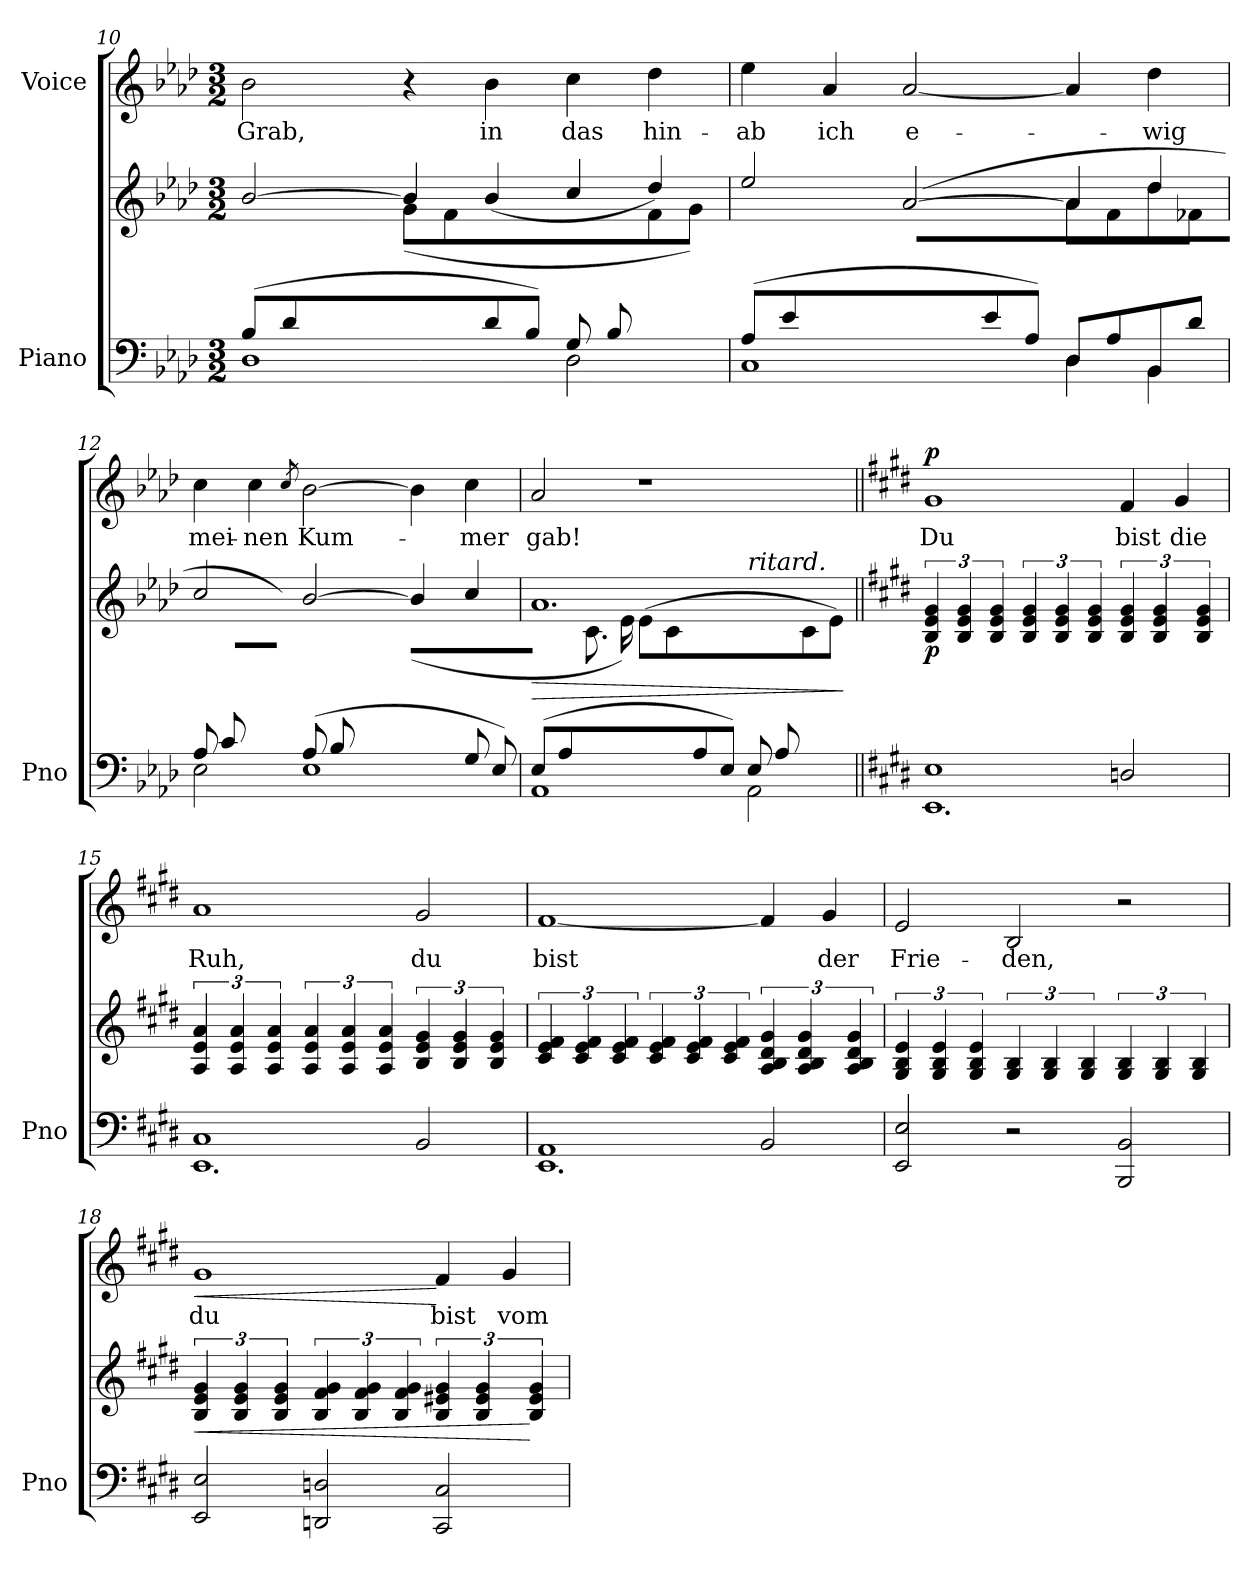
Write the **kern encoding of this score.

**kern	**kern	**dynam	**kern	**text	**dynam
*part2	*part2	*part2	*part1	*part1	*part1
*staff3	*staff2	*staff2/3	*staff1	*staff1	*staff1
*I"Piano	*	*	*I"Voice	*	*
*I'Pno	*	*	*	*	*
*clefF4	*clefG2	*	*clefG2	*	*
*k[b-e-a-d-]	*k[b-e-a-d-]	*	*k[b-e-a-d-]	*	*
*M3/2	*M3/2	*	*M3/2	*	*
=10	=10	=10	=10	=10	=10
*^	*^	*	*	*	*
(<8B-/L	1D-	[>2b-/	4ryy	.	2b-\	Grab,	.
8d-/	.	.	.	.	.	.	.
2ryy	.	.	8.f-X\	.	.	.	.
.	.	.	16gn\Jk)	.	.	.	.
.	.	4b-/]	(<8g\L	.	4r	.	.
.	.	.	8f-\	.	.	.	.
8d-/	.	(>4b-/	2ryy	.	4b-\	in	.
8B-/J)	.	.	.	.	.	.	.
(<8G/L	2D-\	4cc/	.	.	4cc\	das	.
8B-/	.	.	.	.	.	.	.
4ryy	.	4dd-/)	8f-\	.	4dd-\	hin-	.
.	.	.	8g\J)	.	.	.	.
=11	=11	=11	=11	=11	=11	=11	=11
*	*	*	*^	*	*	*	*
(<8A-/L	1C	2ee-/	1ryy	4ryy	.	4ee-\	-ab	.
8e-/	.	.	.	.	.	.	.	.
2ryy	.	.	.	8.g-X\	.	4a-/	ich	.
.	.	.	.	16a-\Jk)	.	.	.	.
.	.	[>2a-/	.	(<8a-\L	.	[2a-/	e-	.
.	.	.	.	8g-\	.	.	.	.
8e-/	.	.	.	2.ryy	.	.	.	.
8A-/J)	.	.	.	.	.	.	.	.
8D-/L	4D-\	4a-/]	8a-\L	.	.	4a-/]	.	.
8A-/	.	.	8f\	.	.	.	.	.
8BB-/	4BB-\	4dd-/	8dd-\	.	.	4dd-\	-wig	.
8d-/J	.	.	8f-X\J	.	.	.	.	.
*	*	*	*v	*v	*	*	*	*
=12	=12	=12	=12	=12	=12	=12	=12
(<8A-/L	2E-\	2cc/	4ryy	.	4cc\	mei-	.
8c/	.	.	.	.	.	.	.
4ryy	.	.	8e-\	.	4cc\	-nen	.
.	.	.	8a-\J)	.	.	.	.
.	.	.	.	.	8qcc/	.	.
(<8A-/L	1E-	[>2b-/	4ryy	.	[2b-\	Kum-	.
8B-/	.	.	.	.	.	.	.
2ryy	.	.	8.d-\	.	.	.	.
.	.	.	16e-\Jk)	.	.	.	.
.	.	4b-/]	(<8e-\L	.	4b-\]	.	.
.	.	.	8d-\	.	.	.	.
8G/	.	4cc/	4ryy	.	4cc\	-mer	.
8E-/J)	.	.	.	.	.	.	.
*	*	*v	*v	*	*	*	*
=13	=13	=13	=13	=13	=13	=13
!	!	!	!LO:HP:b	!	!	!
*	*	*^	*	*	*	*
*	*	*	*^	*	*	*	*
(>8E-/L	1AA-	1.a-	1ryy	4ryy	>	2a-/	gab!	.
8A-/	.	.	.	.	.	.	.	.
2ryy	.	.	.	8.c\	.	.	.	.
.	.	.	.	16e-\Jk)	.	.	.	.
.	.	.	.	(>8e-\L	.	1r	.	.
.	.	.	.	8c\	.	.	.	.
8A-/	.	.	.	2ryy	.	.	.	.
8E-/J)	.	.	.	.	.	.	.	.
!	!	!	!LO:TX:i:t=ritard.	!	!	!	!	!
(>8E-/L	2AA-\	.	2ryy	.	.	.	.	.
8A-/	.	.	.	.	.	.	.	.
4ryy	.	.	.	8c\	.	.	.	.
.	.	.	.	8e-\J)	.	.	.	.
*v	*v	*	*	*	*	*	*	*
*	*v	*v	*v	*	*	*	*
.	.	]	.	.	.
=14||	=14||	=14||	=14||	=14||	=14||
*k[f#c#g#d#]	*k[f#c#g#d#]	*	*k[f#c#g#d#]	*	*
*^	*	*	*	*	*
!	!	!	!LO:DY:b	!	!	!LO:DY:a
1E	1.EE	6B/ 6e/ 6g#/	p	1g#	Du	p
.	.	6B/ 6e/ 6g#/	.	.	.	.
.	.	6B/ 6e/ 6g#/	.	.	.	.
.	.	6B/ 6e/ 6g#/	.	.	.	.
.	.	6B/ 6e/ 6g#/	.	.	.	.
.	.	6B/ 6e/ 6g#/	.	.	.	.
2Dn/	.	6B/ 6e/ 6g#/	.	4f#/	bist	.
.	.	6B/ 6e/ 6g#/	.	.	.	.
.	.	.	.	4g#/	die	.
.	.	6B/ 6e/ 6g#/	.	.	.	.
=15	=15	=15	=15	=15	=15	=15
1C#	1.EE	6A/ 6e/ 6a/	.	1a	Ruh,	.
.	.	6A/ 6e/ 6a/	.	.	.	.
.	.	6A/ 6e/ 6a/	.	.	.	.
.	.	6A/ 6e/ 6a/	.	.	.	.
.	.	6A/ 6e/ 6a/	.	.	.	.
.	.	6A/ 6e/ 6a/	.	.	.	.
2BB/	.	6B/ 6e/ 6g#/	.	2g#/	du	.
.	.	6B/ 6e/ 6g#/	.	.	.	.
.	.	6B/ 6e/ 6g#/	.	.	.	.
=16	=16	=16	=16	=16	=16	=16
1AA	1.EE	6c#/ 6e/ 6f#/	.	[1f#	bist	.
.	.	6c#/ 6e/ 6f#/	.	.	.	.
.	.	6c#/ 6e/ 6f#/	.	.	.	.
.	.	6c#/ 6e/ 6f#/	.	.	.	.
.	.	6c#/ 6e/ 6f#/	.	.	.	.
.	.	6c#/ 6e/ 6f#/	.	.	.	.
2BB/	.	6A/ 6B/ 6d#/ 6g#/	.	4f#/]	.	.
.	.	6A/ 6B/ 6d#/ 6g#/	.	.	.	.
.	.	.	.	4g#/	der	.
.	.	6A/ 6B/ 6d#/ 6g#/	.	.	.	.
*v	*v	*	*	*	*	*
=17	=17	=17	=17	=17	=17
2EE/ 2E/	6G#/ 6B/ 6e/	.	2e/	Frie-	.
.	6G#/ 6B/ 6e/	.	.	.	.
.	6G#/ 6B/ 6e/	.	.	.	.
2r	6G#/ 6B/	.	2B/	-den,	.
.	6G#/ 6B/	.	.	.	.
.	6G#/ 6B/	.	.	.	.
2BBB/ 2BB/	6G#/ 6B/	.	2r	.	.
.	6G#/ 6B/	.	.	.	.
.	6G#/ 6B/	.	.	.	.
=18	=18	=18	=18	=18	=18
!	!	!LO:HP:b	!	!	!LO:HP:b
2EE/ 2E/	6B/ 6e/ 6g#/	<	1g#	du	<
.	6B/ 6e/ 6g#/	.	.	.	.
.	6B/ 6e/ 6g#/	.	.	.	.
2DDn/ 2Dn/	6B/ 6f#/ 6g#/	.	.	.	.
.	6B/ 6f#/ 6g#/	.	.	.	.
.	6B/ 6f#/ 6g#/	.	.	.	.
2CC#/ 2C#/	6B/ 6e#X/ 6g#/	.	4f#/	bist	[
.	6B/ 6e#/ 6g#/	.	.	.	.
.	.	.	4g#/	vom	.
.	6B/ 6e#/ 6g#/	[	.	.	.
=	=	=	=	=	=
*-	*-	*-	*-	*-	*-
